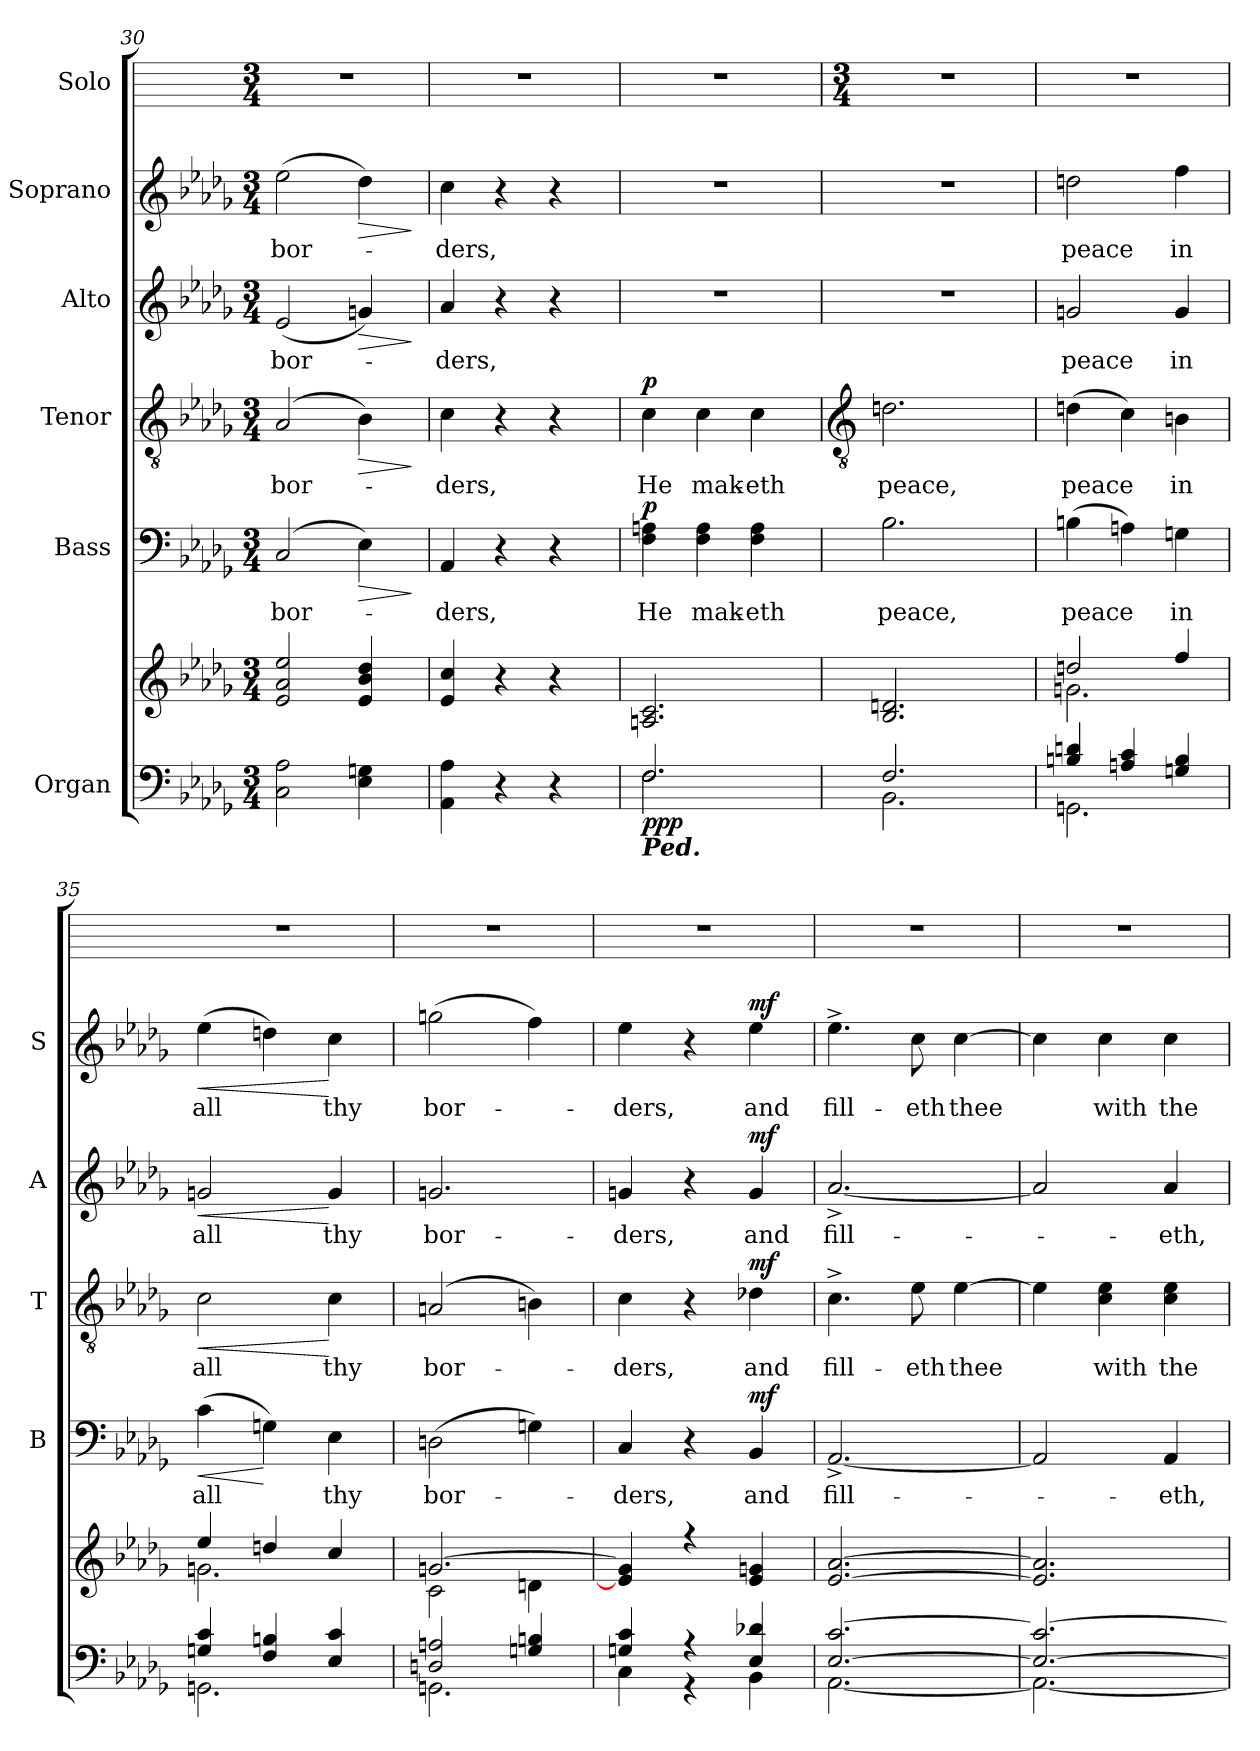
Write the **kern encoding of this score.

**kern	**kern	**dynam	**kern	**text	**dynam	**kern	**text	**dynam	**kern	**text	**dynam	**kern	**text	**dynam	**kern
*part6	*part6	*part6	*part5	*part5	*part5	*part4	*part4	*part4	*part3	*part3	*part3	*part2	*part2	*part2	*part1
*staff7	*staff6	*staff6/7	*staff5	*staff5	*staff5	*staff4	*staff4	*staff4	*staff3	*staff3	*staff3	*staff2	*staff2	*staff2	*staff1
*I"Organ	*	*	*I"Bass	*	*	*I"Tenor	*	*	*I"Alto	*	*	*I"Soprano	*	*	*I"Solo
*	*	*	*I'B	*	*	*I'T	*	*	*I'A	*	*	*I'S	*	*	*
*clefF4	*clefG2	*	*clefF4	*	*	*clefGv2	*	*	*clefG2	*	*	*clefG2	*	*	*
*k[b-e-a-d-g-]	*k[b-e-a-d-g-]	*	*k[b-e-a-d-g-]	*	*	*k[b-e-a-d-g-]	*	*	*k[b-e-a-d-g-]	*	*	*k[b-e-a-d-g-]	*	*	*
*D-:	*D-:	*	*D-:	*	*	*D-:	*	*	*D-:	*	*	*D-:	*	*	*
*M3/4	*M3/4	*	*M3/4	*	*	*M3/4	*	*	*M3/4	*	*	*M3/4	*	*	*M3/4
=30	=30	=30	=30	=30	=30	=30	=30	=30	=30	=30	=30	=30	=30	=30	=30
*^	*^	*	*	*	*	*	*	*	*	*	*	*	*	*	*
!	!	!	!	!	!	!LO:LY:b	!	!	!LO:LY:b	!	!	!LO:LY:b	!	!	!LO:LY:b	!	!
2ryy	2C\ 2A-\	2e-/ 2a-/ 2ee-/	2ryy	.	(<2C	bor-	.	(<2A-	bor-	.	(<2e-	bor-	.	(>2ee-	bor-	.	2.r
!	!	!	!	!	!	!	!LO:HP:b	!	!	!LO:HP:b	!	!	!LO:HP:b	!	!	!LO:HP:b	!
8ryy	4E-\ 4Gn\	4e-/ 4b-/ 4dd-/	8ryy	.	4E-)	.	>	4B-)	.	>	4gn)	.	>	4dd-)	.	>	.
8ryy	.	.	8ryy	.	.	.	.	.	.	.	.	.	.	.	.	.	.
*v	*v	*	*	*	*	*	*	*	*	*	*	*	*	*	*	*	*
*	*v	*v	*	*	*	*	*	*	*	*	*	*	*	*	*	*
.	.	.	.	.	]	.	.	]	.	.	]	.	.	]	.
=31	=31	=31	=31	=31	=31	=31	=31	=31	=31	=31	=31	=31	=31	=31	=31
*^	*^	*	*	*	*	*	*	*	*	*	*	*	*	*	*
!	!	!	!	!	!	!LO:LY:b	!	!	!LO:LY:b	!	!	!LO:LY:b	!	!	!LO:LY:b	!	!
2ryy	4AA-\ 4A-\	4e-/ 4cc/	2ryy	.	4AA-	ders,	.	4c	ders,	.	4a-	ders,	.	4cc	ders,	.	2.r
.	4r	4r	.	.	4r	.	.	4r	.	.	4r	.	.	4r	.	.	.
8ryy	4r	4r	8ryy	.	4r	.	.	4r	.	.	4r	.	.	4r	.	.	.
8ryy	.	.	8ryy	.	.	.	.	.	.	.	.	.	.	.	.	.	.
=32	=32	=32	=32	=32	=32	=32	=32	=32	=32	=32	=32	=32	=32	=32	=32	=32	=32
!LO:TX:b:Bi:t=Ped.	!	!	!	!	!	!	!	!	!	!	!	!	!	!	!	!	!
!	!	!	!	!LO:DY:b=2	!	!LO:LY:b	!	!	!LO:LY:b	!	!LO:N:vis=1	!	!	!LO:N:vis=1	!	!	!
!	!	!	!	!LO:DY:n=1:b=2	!	!	!	!	!	!	!	!	!	!	!	!	!
!	!	!	!	!LO:DY:n=2:b	!	!	!LO:DY:b	!	!	!LO:DY:b	!	!	!	!	!	!	!
2.F/	2.F\	2.An/ 2.c/	2ryy	p p p	4F 4An	He	p	4c	He	p	2.r	.	.	2.r	.	.	2.r
!	!	!	!	!	!	!LO:LY:b	!	!	!LO:LY:b	!	!	!	!	!	!	!	!
.	.	.	.	.	4F 4A	mak-	.	4c	mak-	.	.	.	.	.	.	.	.
!	!	!	!	!	!	!LO:LY:b	!	!	!LO:LY:b	!	!	!	!	!	!	!	!
.	.	.	8ryy	.	4F 4A	-eth	.	4c	-eth	.	.	.	.	.	.	.	.
.	.	.	8ryy	.	.	.	.	.	.	.	.	.	.	.	.	.	.
!!LO:LB:g=z
=33	=33	=33	=33	=33	=33	=33	=33	=33	=33	=33	=33	=33	=33	=33	=33	=33	=33
*	*	*	*	*	*	*	*	*clefGv2	*	*	*	*	*	*	*	*	*
*	*	*	*	*	*	*	*	*	*	*	*	*	*	*	*	*	*M3/4
!	!	!	!	!	!	!LO:LY:b	!	!	!LO:LY:b	!	!LO:N:vis=1	!	!	!LO:N:vis=1	!	!	!
2.F/	2.BB-\	2.B-/ 2.dn/	2ryy	.	2.B-	peace,	.	2.dn	peace,	.	2.r	.	.	2.r	.	.	2.r
.	.	.	8ryy	.	.	.	.	.	.	.	.	.	.	.	.	.	.
.	.	.	8ryy	.	.	.	.	.	.	.	.	.	.	.	.	.	.
=34	=34	=34	=34	=34	=34	=34	=34	=34	=34	=34	=34	=34	=34	=34	=34	=34	=34
!	!	!	!	!	!	!LO:LY:b	!	!	!LO:LY:b	!	!	!LO:LY:b	!	!	!LO:LY:b	!	!
4Bn/ 4dn/	2.GGn\	2ddn/	2.gn\	.	(>4Bn	peace	.	(>4dn	peace	.	2gn	peace	.	2ddn	peace	.	2.r
4An/ 4c/	.	.	.	.	4An)	.	.	4c)	.	.	.	.	.	.	.	.	.
!	!	!	!	!	!	!LO:LY:b	!	!	!LO:LY:b	!	!	!LO:LY:b	!	!	!LO:LY:b	!	!
4Gn/ 4B/	.	4ff/	.	.	4Gn	in	.	4Bn	in	.	4g	in	.	4ff	in	.	.
=35	=35	=35	=35	=35	=35	=35	=35	=35	=35	=35	=35	=35	=35	=35	=35	=35	=35
!	!	!	!	!	!	!LO:LY:b	!LO:HP:b	!	!LO:LY:b	!LO:HP:b	!	!LO:LY:b	!LO:HP:b	!	!LO:LY:b	!LO:HP:b	!
4Gn/ 4c/	2.GGn\	4ee-/	2.gn\	.	(>4c	all	<	2c	all	<	2gn	all	<	(>4ee-	all	<	2.r
4F/ 4Bn/	.	4ddn/	.	.	4Gn)	.	[	.	.	.	.	.	.	4ddn)	.	.	.
!	!	!	!	!	!	!LO:LY:b	!	!	!LO:LY:b	!	!	!LO:LY:b	!	!	!LO:LY:b	!	!
4E-/ 4c/	.	4cc/	.	.	4E-	thy	.	4c	thy	[	4g	thy	[	4cc	thy	[	.
=36	=36	=36	=36	=36	=36	=36	=36	=36	=36	=36	=36	=36	=36	=36	=36	=36	=36
!	!	!	!	!	!	!LO:LY:b	!	!	!LO:LY:b	!	!	!LO:LY:b	!	!	!LO:LY:b	!	!
2Dn/ 2An/	2.GGn\	[2.gn/	2c\	.	(>2Dn	bor-	.	(<2An	bor-	.	2.gn	bor-	.	(>2ggn	bor-	.	2.r
4Gn/ 4Bn/	.	.	4dn\	.	4Gn)	.	.	4Bn)	.	.	.	.	.	4ff)	.	.	.
=37	=37	=37	=37	=37	=37	=37	=37	=37	=37	=37	=37	=37	=37	=37	=37	=37	=37
!	!	!	!	!	!	!LO:LY:b	!	!	!LO:LY:b	!	!	!LO:LY:b	!	!	!LO:LY:b	!	!
4Gn/ 4c/	4C\	4e-/] 4g/]	2.ryy	.	4C	ders,	.	4c	ders,	.	4gn	-ders,	.	4ee-	ders,	.	2.r
4r	4r	4r	.	.	4r	.	.	4r	.	.	4r	.	.	4r	.	.	.
!	!	!	!	!LO:DY:b=2	!	!LO:LY:b	!	!	!LO:LY:b	!	!	!LO:LY:b	!	!	!LO:LY:b	!	!
!	!	!	!	!LO:DY:n=1:b=2	!	!	!	!	!	!	!	!	!	!	!	!	!
!	!	!	!	!LO:DY:n=2:b	!	!	!LO:DY:b	!	!	!LO:DY:b	!	!	!LO:DY:b	!	!	!LO:DY:b	!
4E-/ 4d-X/	4BB-\	4e-/ 4g/	.	mf mf mf	4BB-	and	mf	4d-X	and	mf	4g	and	mf	4ee-	and	mf	.
=38	=38	=38	=38	=38	=38	=38	=38	=38	=38	=38	=38	=38	=38	=38	=38	=38	=38
!	!	!	!	!	!	!LO:LY:b	!	!	!LO:LY:b	!	!	!LO:LY:b	!	!	!LO:LY:b	!	!
[2.E-/ [2.c/	[2.AA-\	[2.e-/ [2.a-/	2.ryy	.	[2.AA-^	fill-	.	4.c^	fill-	.	[2.a-^	fill-	.	4.ee-^	fill-	.	2.r
!	!	!	!	!	!	!	!	!	!LO:LY:b	!	!	!	!	!	!LO:LY:b	!	!
.	.	.	.	.	.	.	.	8e-	-eth	.	.	.	.	8cc	-eth	.	.
!	!	!	!	!	!	!	!	!	!LO:LY:b	!	!	!	!	!	!LO:LY:b	!	!
.	.	.	.	.	.	.	.	[4e-	thee	.	.	.	.	[4cc	thee	.	.
=39	=39	=39	=39	=39	=39	=39	=39	=39	=39	=39	=39	=39	=39	=39	=39	=39	=39
2.E-/_ 2.c/_	2.AA-\_	2.e-/] 2.a-/]	2.ryy	.	2AA-]	.	.	4e-]	.	.	2a-]	.	.	4cc]	.	.	2.r
!	!	!	!	!	!	!	!	!	!LO:LY:b	!	!	!	!	!	!LO:LY:b	!	!
.	.	.	.	.	.	.	.	4c 4e-	with	.	.	.	.	4cc	with	.	.
!	!	!	!	!	!	!LO:LY:b	!	!	!LO:LY:b	!	!	!LO:LY:b	!	!	!LO:LY:b	!	!
.	.	.	.	.	4AA-	eth,	.	4c 4e-	the	.	4a-	eth,	.	4cc	the	.	.
*v	*v	*	*	*	*	*	*	*	*	*	*	*	*	*	*	*	*
*	*v	*v	*	*	*	*	*	*	*	*	*	*	*	*	*	*
=	=	=	=	=	=	=	=	=	=	=	=	=	=	=	=
*-	*-	*-	*-	*-	*-	*-	*-	*-	*-	*-	*-	*-	*-	*-	*-
